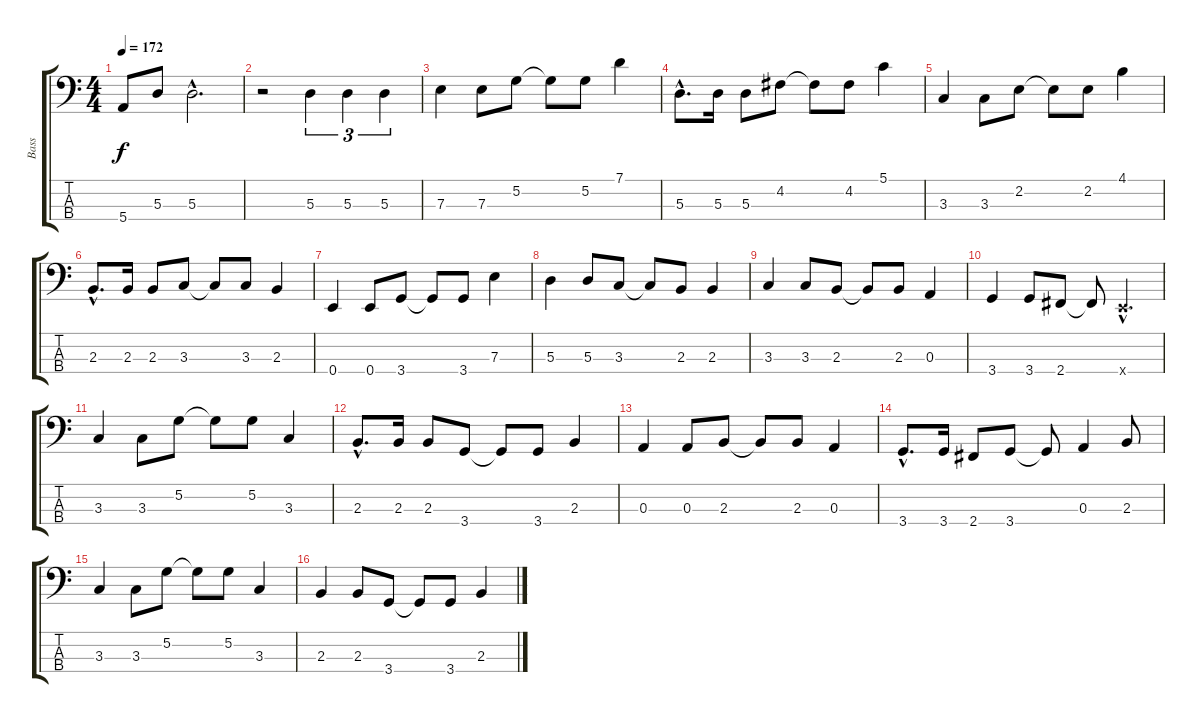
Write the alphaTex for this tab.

\track ("Bass" "Bass") {instrument electricbasspick}
\staff {score tabs}
\tuning (G2 D2 A1 E1) {hide}
\ts (4 4)
\tempo 172
\clef f4
\ks c
5.4.8{dy f} 5.3.8 5.3{hac}.2{d} |
r.2 5.3.4{tu (3 2)} 5.3.4{tu (3 2)} 5.3.4{tu (3 2)} |
7.3.4 7.3.8 5.2.8 5.2{t}.8 5.2.8 7.1.4 |
5.3{hac}.8{d} 5.3.16 5.3.8 4.2.8 4.2{t}.8 4.2.8 5.1.4 |
3.3.4 3.3.8 2.2.8 2.2{t}.8 2.2.8 4.1.4 |
2.3{hac}.8{d} 2.3.16 2.3.8 3.3.8 3.3{t}.8 3.3.8 2.3.4 |
0.4.4 0.4.8 3.4.8 3.4{t}.8 3.4.8 7.3.4 |
5.3.4 5.3.8 3.3.8 3.3{t}.8 2.3.8 2.3.4 |
3.3.4 3.3.8 2.3.8 2.3{t}.8 2.3.8 0.3.4 |
3.4.4 3.4.8 2.4.8 2.4{t}.8 0.4{hac x}.4{d} |
3.3.4 3.3.8 5.2.8 5.2{t}.8 5.2.8 3.3.4 |
2.3{hac}.8{d} 2.3.16 2.3.8 3.4.8 3.4{t}.8 3.4.8 2.3.4 |
0.3.4 0.3.8 2.3.8 2.3{t}.8 2.3.8 0.3.4 |
3.4{hac}.8{d} 3.4.16 2.4.8 3.4.8 3.4{t}.8 0.3.4 2.3.8 |
3.3.4 3.3.8 5.2.8 5.2{t}.8 5.2.8 3.3.4 |
2.3.4 2.3.8 3.4.8 3.4{t}.8 3.4.8 2.3.4
